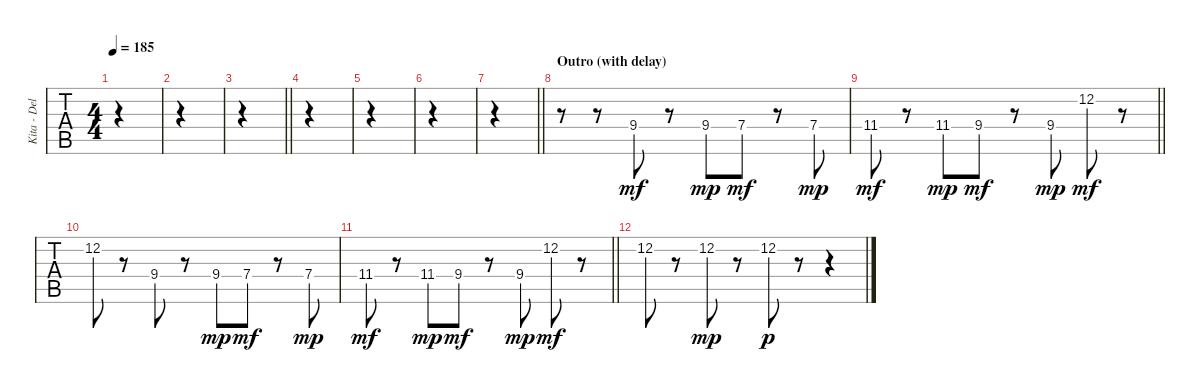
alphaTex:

\track ("Kita - Delay" "Kita - Del") {instrument electricguitarjazz}
\staff {tabs}
\tuning (E4 B3 G3 D3 A2 E2) {hide}
\ts (4 4)
\tempo 185
\clef g2
\ks c
|
|
\barLineRight lightlight
|
|
|
|
\barLineRight lightlight
|
\section ("" "Outro (with delay)")
r.8 r.8 9.4.8{dy mf} r.8 9.4.8{dy mp} 7.4.8{dy mf} r.8 7.4.8{dy mp} |
\barLineRight lightlight
11.4.8{dy mf} r.8 11.4.8{dy mp} 9.4.8{dy mf} r.8 9.4.8{dy mp} 12.2.8{dy mf balance 0} r.8 |
12.2.8{balance 12} r.8 9.4.8 r.8 9.4.8{dy mp} 7.4.8{dy mf} r.8 7.4.8{dy mp} |
\barLineRight lightlight
11.4.8{dy mf} r.8 11.4.8{dy mp} 9.4.8{dy mf} r.8 9.4.8{dy mp} 12.2.8{dy mf balance 0} r.8 |
12.2.8 r.8 12.2.8{dy mp} r.8 12.2.8{dy p} r.8 r.4
